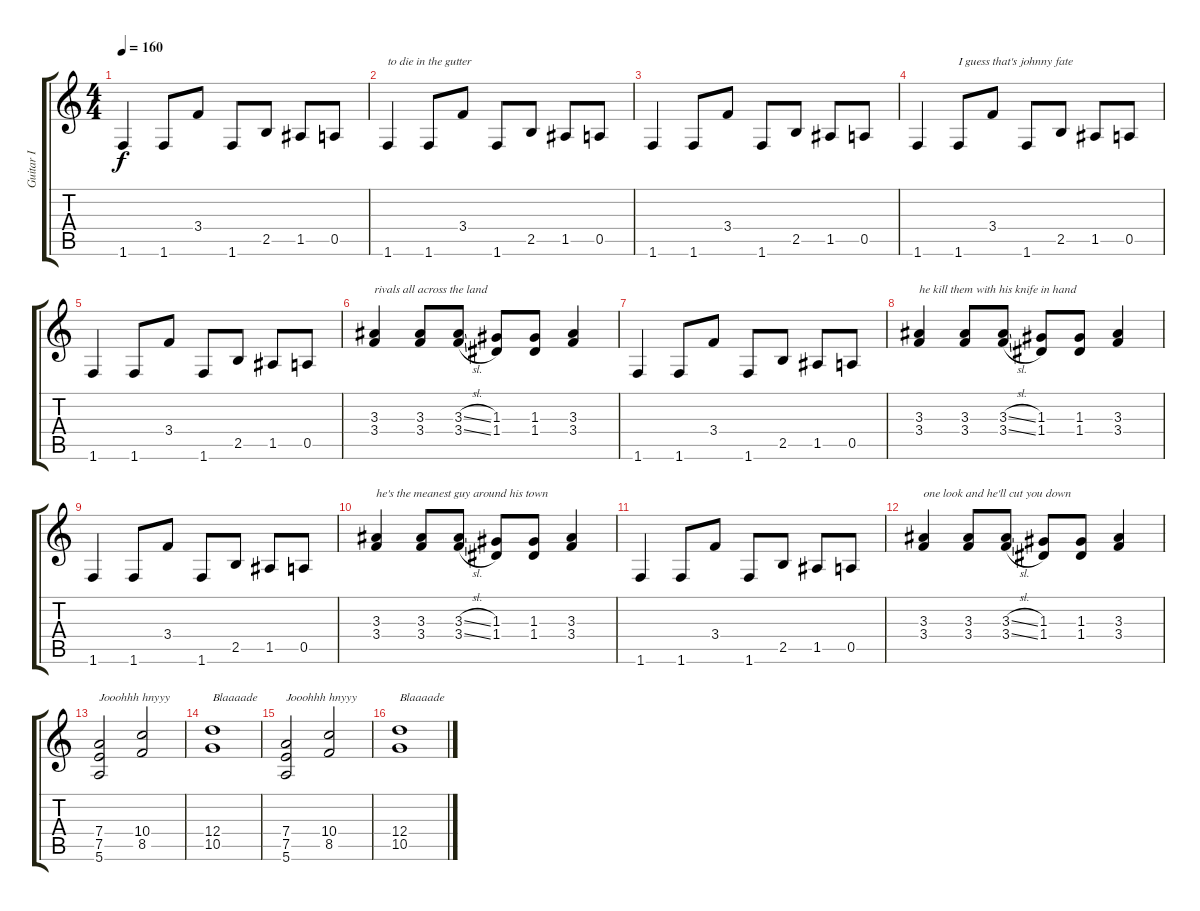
\track ("Guitar I" "Guitar I") {instrument distortionguitar}
\staff {score tabs}
\tuning (E4 B3 G3 D3 A2 E2) {hide}
\ts (4 4)
\tempo 160
\clef g2
\ks c
1.6.4{dy f} 1.6.8 3.4.8 1.6.8 2.5.8 1.5.8 0.5.8 |
1.6.4{txt "to die in the gutter"} 1.6.8 3.4.8 1.6.8 2.5.8 1.5.8 0.5.8 |
1.6.4 1.6.8 3.4.8 1.6.8 2.5.8 1.5.8 0.5.8 |
1.6.4 1.6.8{txt "I guess that's johnny fate"} 3.4.8 1.6.8 2.5.8 1.5.8 0.5.8 |
1.6.4 1.6.8 3.4.8 1.6.8 2.5.8 1.5.8 0.5.8 |
(3.3 3.4).4{txt "rivals all across the land"} (3.3 3.4).8 (3.3{sl} 3.4{sl}).8 (1.3 1.4).8 (1.3 1.4).8 (3.3 3.4).4 |
1.6.4 1.6.8 3.4.8 1.6.8 2.5.8 1.5.8 0.5.8 |
(3.3 3.4).4{txt "he kill them with his knife in hand"} (3.3 3.4).8 (3.3{sl} 3.4{sl}).8 (1.3 1.4).8 (1.3 1.4).8 (3.3 3.4).4 |
1.6.4 1.6.8 3.4.8 1.6.8 2.5.8 1.5.8 0.5.8 |
(3.3 3.4).4{txt "he's the meanest guy around his town"} (3.3 3.4).8 (3.3{sl} 3.4{sl}).8 (1.3 1.4).8 (1.3 1.4).8 (3.3 3.4).4 |
1.6.4 1.6.8 3.4.8 1.6.8 2.5.8 1.5.8 0.5.8 |
(3.3 3.4).4{txt "one look and he'll cut you down "} (3.3 3.4).8 (3.3{sl} 3.4{sl}).8 (1.3 1.4).8 (1.3 1.4).8 (3.3 3.4).4 |
(7.4 7.5 5.6).2{txt "Jooohhh"} (10.4 8.5).2{txt "hnyyy"} |
(12.4 10.5).1{txt "Blaaaade"} |
(7.4 7.5 5.6).2{txt "Jooohhh"} (10.4 8.5).2{txt "hnyyy"} |
(12.4 10.5).1{txt "Blaaaade"}
